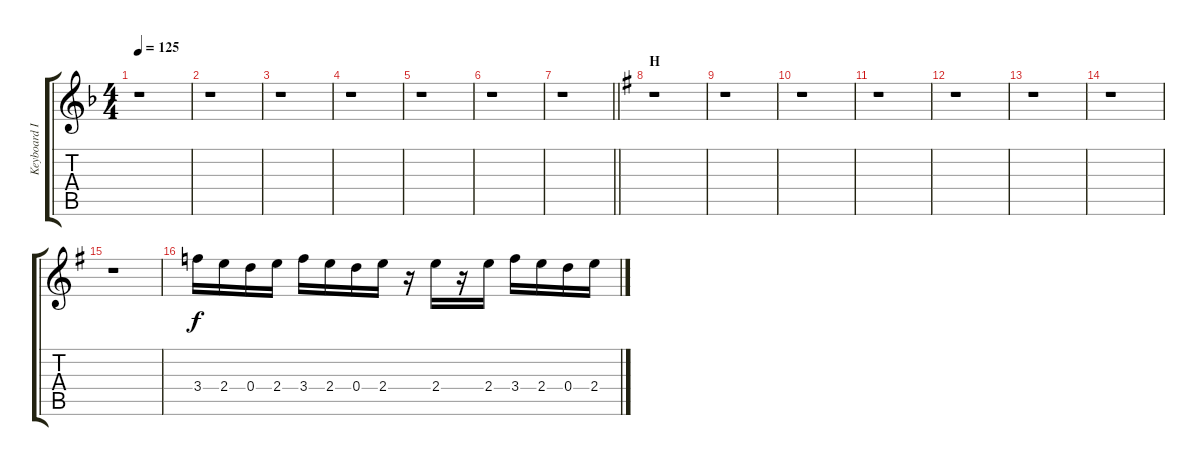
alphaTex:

\track ("Keyboard II" "Keyboard I") {instrument synthbass1}
\staff {score tabs}
\tuning (E5 B4 G4 D4 A3 E3) {hide}
\ts (4 4)
\tempo 125
\clef g2
\ks f
r.1{dy f} |
r.1 |
r.1 |
r.1 |
r.1 |
r.1 |
\barLineRight lightlight
r.1 |
\section ("" "H")
\ks g
r.1 |
r.1 |
r.1 |
r.1 |
r.1 |
r.1 |
r.1 |
r.1 |
3.4.16 2.4.16 0.4.16 2.4.16 3.4.16 2.4.16 0.4.16 2.4.16 r.16 2.4.16 r.16 2.4.16 3.4.16 2.4.16 0.4.16 2.4.16
